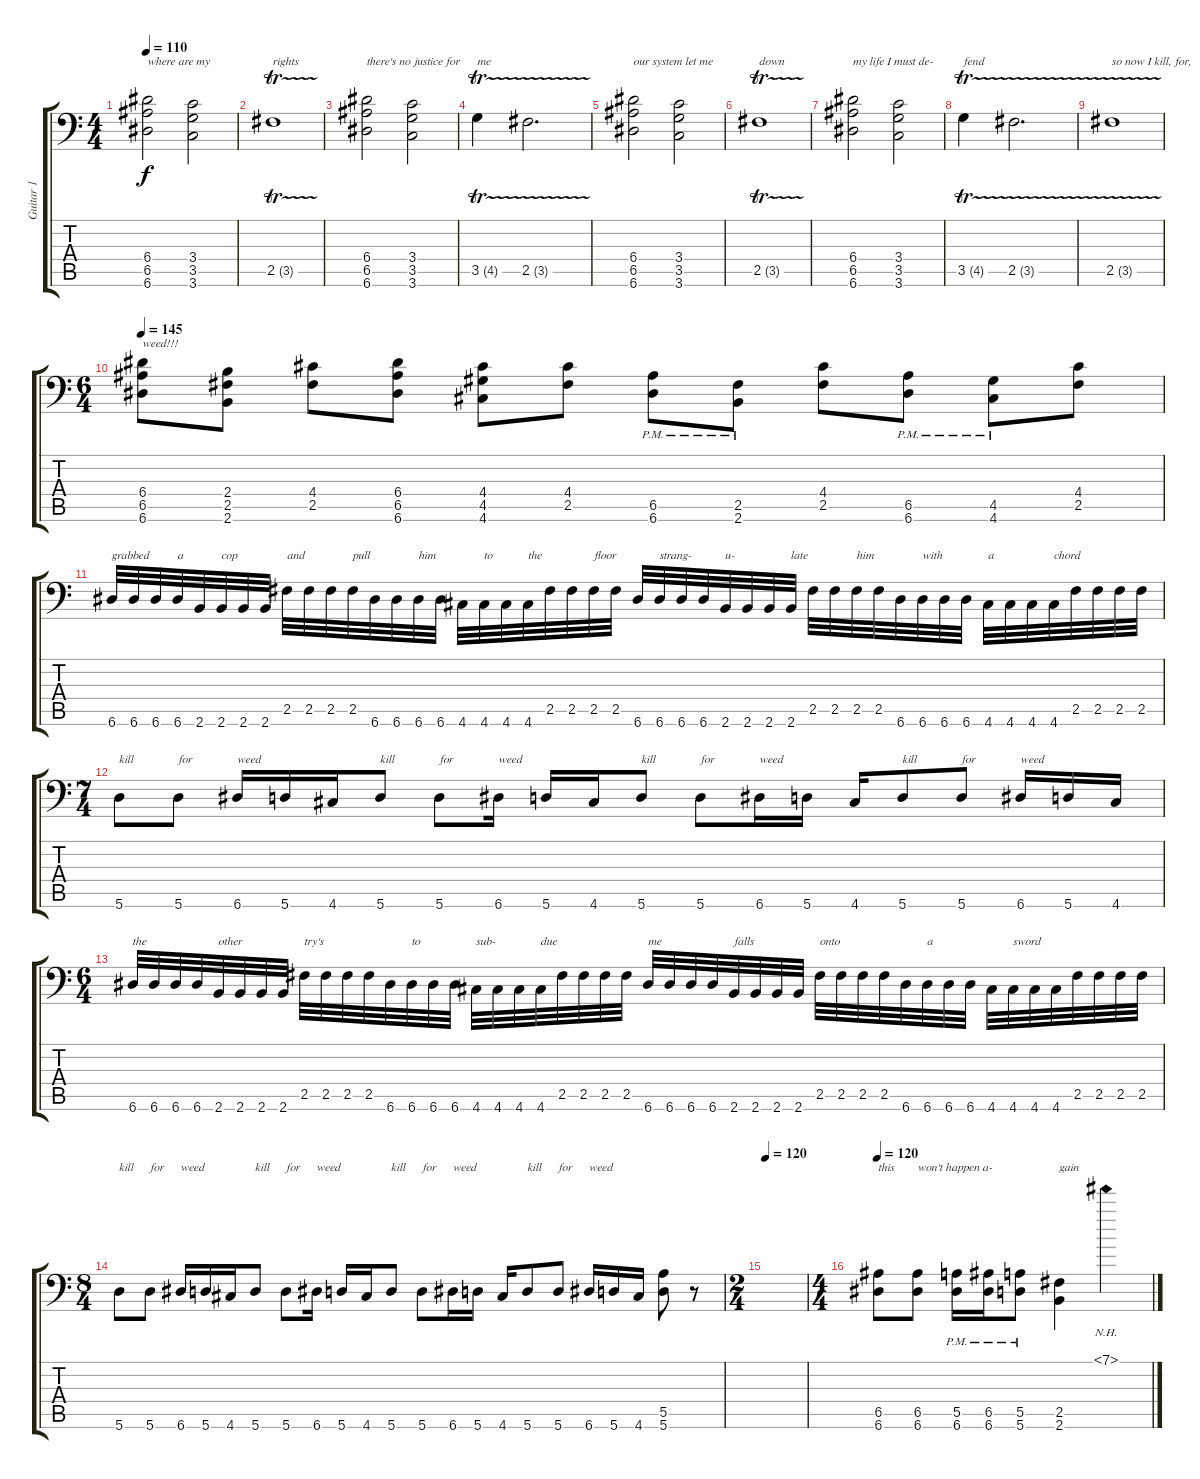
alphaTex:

\track ("Guitar 1" "Guitar 1") {instrument distortionguitar}
\staff {score tabs}
\tuning (B3 Gb3 D3 A2 E2 A1) {hide}
\ts (4 4)
\tempo 110
\clef f4
\ks c
(6.4 6.5 6.6).2{txt "where are my" dy f} (3.4 3.5 3.6).2 |
2.5{tr (3 32)}.1{txt "rights"} |
(6.4 6.5 6.6).2{txt "there's no justice for"} (3.4 3.5 3.6).2 |
3.5{tr (4 32)}.4{txt "me"} 2.5{tr (3 32)}.2{d} |
(6.4 6.5 6.6).2{txt "our system let me"} (3.4 3.5 3.6).2 |
2.5{tr (3 32)}.1{txt "down"} |
(6.4 6.5 6.6).2{txt "my life I must de-"} (3.4 3.5 3.6).2 |
3.5{tr (4 32)}.4{txt "fend"} 2.5{tr (3 32)}.2{d} |
2.5{tr (3 32)}.1{txt "so now I kill, for, "} |
\ts (6 4)
\tempo 145
(6.4 6.5 6.6).8{txt "weed!!!"} (2.4 2.5 2.6).8 (4.4 2.5).8 (6.4 6.5 6.6).8 (4.4 4.5 4.6).8 (4.4 2.5).8 (6.5{pm} 6.6{pm}).8 (2.5{pm} 2.6{pm}).8 (4.4 2.5).8 (6.5{pm} 6.6{pm}).8 (4.5{pm} 4.6{pm}).8 (4.4 2.5).8 |
6.6.32{txt "grabbed"} 6.6.32 6.6.32 6.6.32{txt "a"} 2.6.32 2.6.32{txt "cop"} 2.6.32 2.6.32 2.5.32{txt "and"} 2.5.32 2.5.32 2.5.32{txt "pull"} 6.6.32 6.6.32 6.6.32{txt "him"} 6.6.32 4.6.32 4.6.32{txt "to "} 4.6.32 4.6.32{txt "the "} 2.5.32 2.5.32 2.5.32{txt "floor"} 2.5.32 6.6.32 6.6.32{txt "strang-"} 6.6.32 6.6.32 2.6.32{txt "u-"} 2.6.32 2.6.32 2.6.32{txt "late"} 2.5.32 2.5.32 2.5.32{txt "him"} 2.5.32 6.6.32 6.6.32{txt "with"} 6.6.32 6.6.32 4.6.32{txt "a"} 4.6.32 4.6.32 4.6.32{txt "chord"} 2.5.32 2.5.32 2.5.32 2.5.32 |
\ts (7 4)
5.6.8{txt "kill"} 5.6.8{txt "for"} 6.6.16{txt "weed"} 5.6.16 4.6.16 5.6.8{txt "kill"} 5.6.8{txt "for"} 6.6.16{txt "weed"} 5.6.16 4.6.16 5.6.8{txt "kill"} 5.6.8{txt "for"} 6.6.16{txt "weed"} 5.6.16 4.6.16 5.6.8{txt "kill "} 5.6.8{txt "for"} 6.6.16{txt "weed"} 5.6.16 4.6.16 |
\ts (6 4)
6.6.32{txt "the"} 6.6.32 6.6.32 6.6.32 2.6.32{txt "other"} 2.6.32 2.6.32 2.6.32 2.5.32{txt "try's"} 2.5.32 2.5.32 2.5.32 6.6.32 6.6.32{txt "to"} 6.6.32 6.6.32 4.6.32{txt "sub-"} 4.6.32 4.6.32 4.6.32{txt "due"} 2.5.32 2.5.32 2.5.32 2.5.32 6.6.32{txt "me"} 6.6.32 6.6.32 6.6.32 2.6.32{txt "falls"} 2.6.32 2.6.32 2.6.32 2.5.32{txt "onto "} 2.5.32 2.5.32 2.5.32 6.6.32 6.6.32{txt "a"} 6.6.32 6.6.32 4.6.32 4.6.32{txt "sword"} 4.6.32 4.6.32 2.5.32 2.5.32 2.5.32 2.5.32 |
\ts (8 4)
5.6.8{txt "kill"} 5.6.8{txt "for"} 6.6.16{txt "weed"} 5.6.16 4.6.16 5.6.8{txt "kill"} 5.6.8{txt "for"} 6.6.16{txt "weed"} 5.6.16 4.6.16 5.6.8{txt "kill"} 5.6.8{txt "for"} 6.6.16{txt "weed"} 5.6.16 4.6.16 5.6.8{txt "kill "} 5.6.8{txt "for"} 6.6.16{txt "weed"} 5.6.16 4.6.16 (5.5 5.6).8 r.8 |
\ts (2 4)
\tempo 120
|
\ts (4 4)
\tempo 120
(6.5 6.6).8{txt "this"} (6.5 6.6).8{txt "won't happen a-"} (5.5{pm} 6.6{pm}).16 (6.5{pm} 6.6{pm}).16 (5.5{pm} 5.6{pm}).8 (2.5 2.6).4{txt "gain"} 7.1{nh}.4
